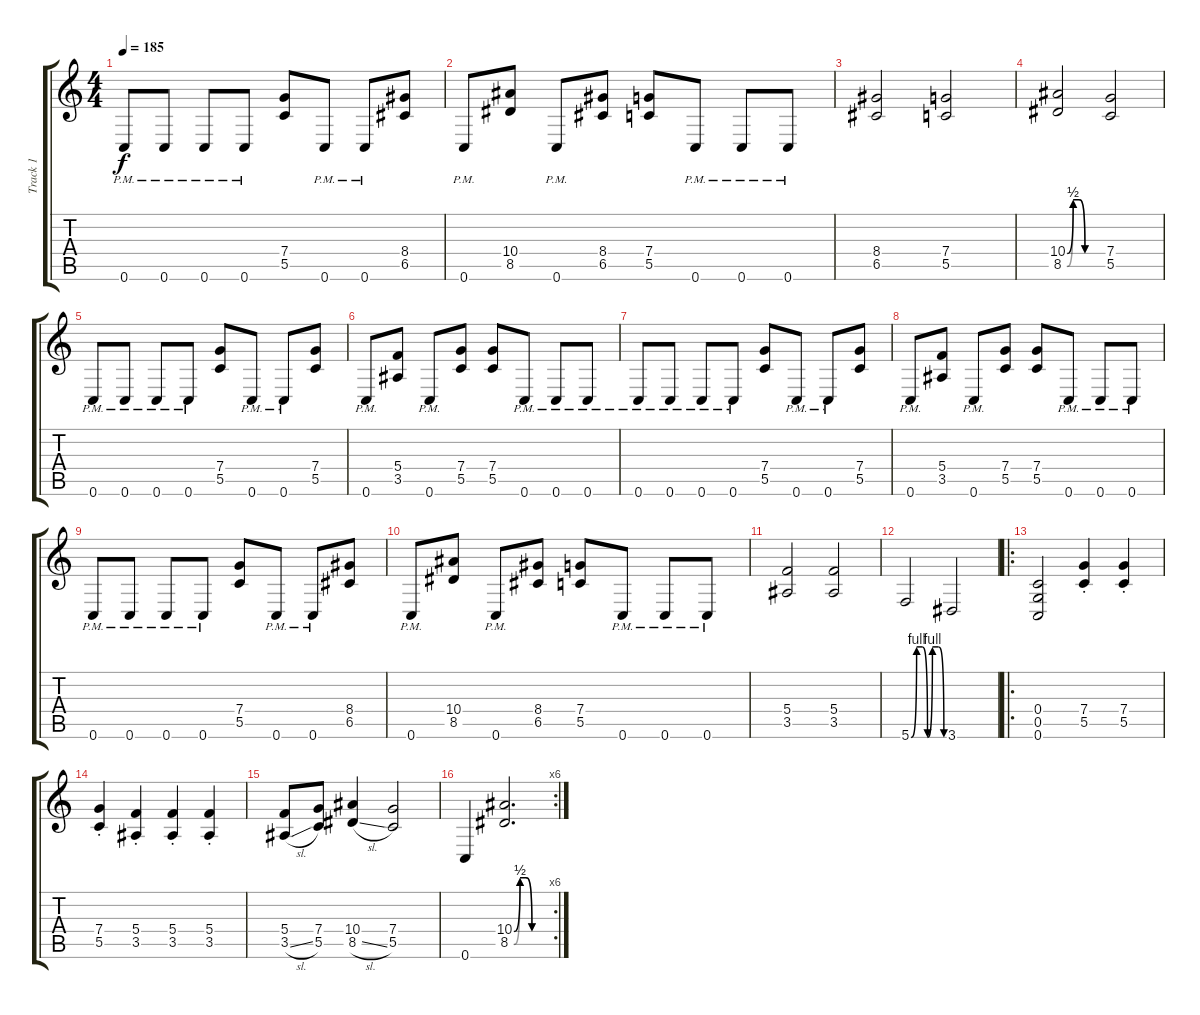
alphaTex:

\track ("Track 1" "Track 1") {instrument distortionguitar}
\staff {score tabs}
\tuning (D4 A3 F3 C3 G2 C2) {hide}
\ts (4 4)
\tempo 185
\clef g2
\ks c
0.6{pm}.8{dy f} 0.6{pm}.8 0.6{pm}.8 0.6{pm}.8 (7.4 5.5).8 0.6{pm}.8 0.6{pm}.8 (8.4 6.5).8 |
0.6{pm}.8 (10.4 8.5).8 0.6{pm}.8 (8.4 6.5).8 (7.4 5.5).8 0.6{pm}.8 0.6{pm}.8 0.6{pm}.8 |
(8.4 6.5).2 (7.4 5.5).2 |
(10.4{be (custom 0 0 10 2 20 2 30 0 60 0)} 8.5{be (custom 0 0 10 2 20 2 30 0 60 0)}).2 (7.4 5.5).2 |
0.6{pm}.8 0.6{pm}.8 0.6{pm}.8 0.6{pm}.8 (7.4 5.5).8 0.6{pm}.8 0.6{pm}.8 (7.4 5.5).8 |
0.6{pm}.8 (5.4 3.5).8 0.6{pm}.8 (7.4 5.5).8 (7.4 5.5).8 0.6{pm}.8 0.6{pm}.8 0.6{pm}.8 |
0.6{pm}.8 0.6{pm}.8 0.6{pm}.8 0.6{pm}.8 (7.4 5.5).8 0.6{pm}.8 0.6{pm}.8 (7.4 5.5).8 |
0.6{pm}.8 (5.4 3.5).8 0.6{pm}.8 (7.4 5.5).8 (7.4 5.5).8 0.6{pm}.8 0.6{pm}.8 0.6{pm}.8 |
0.6{pm}.8 0.6{pm}.8 0.6{pm}.8 0.6{pm}.8 (7.4 5.5).8 0.6{pm}.8 0.6{pm}.8 (8.4 6.5).8 |
0.6{pm}.8 (10.4 8.5).8 0.6{pm}.8 (8.4 6.5).8 (7.4 5.5).8 0.6{pm}.8 0.6{pm}.8 0.6{pm}.8 |
(5.4 3.5).2 (5.4 3.5).2 |
5.6{be (custom 0 0 10 4 20 4 30 0 39 4 50 4 60 0)}.2 3.6.2 |
\ro
(0.4 0.5 0.6).2 (7.4{st} 5.5{st}).4 (7.4{st} 5.5{st}).4 |
(7.4{st} 5.5{st}).4 (5.4{st} 3.5{st}).4 (5.4{st} 3.5{st}).4 (5.4{st} 3.5{st}).4 |
(5.4 3.5{sl}).8 (7.4 5.5).8 (10.4 8.5{sl}).4 (7.4 5.5).2 |
\rc 6
0.6.4 (10.4{be (custom 0 0 10 2 20 2 30 0 60 0)} 8.5{be (custom 0 0 10 2 20 2 30 0 60 0)}).2{d}
